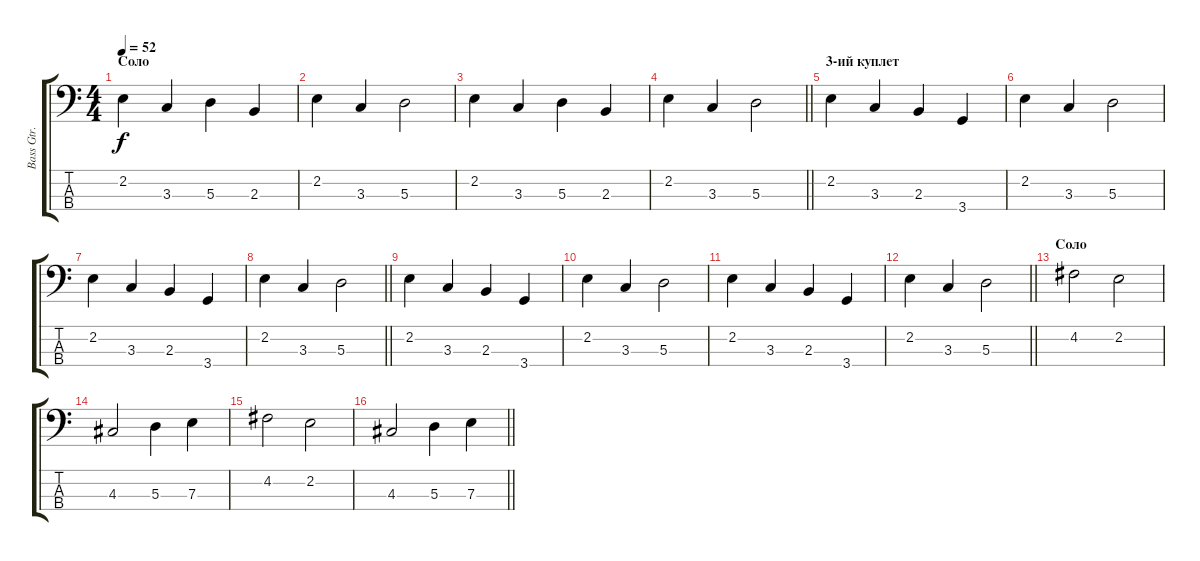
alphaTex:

\track ("Bass Gtr." "Bass Gtr.") {instrument electricbassfinger}
\staff {score tabs}
\tuning (G2 D2 A1 E1) {hide}
\ts (4 4)
\section ("" "Соло")
\tempo 52
\clef f4
\ks c
2.2.4{dy f} 3.3.4 5.3.4 2.3.4 |
2.2.4 3.3.4 5.3.2 |
2.2.4 3.3.4 5.3.4 2.3.4 |
\barLineRight lightlight
2.2.4 3.3.4 5.3.2 |
\section ("" "3-ий куплет")
2.2.4 3.3.4 2.3.4 3.4.4 |
2.2.4 3.3.4 5.3.2 |
2.2.4 3.3.4 2.3.4 3.4.4 |
\barLineRight lightlight
2.2.4 3.3.4 5.3.2 |
2.2.4 3.3.4 2.3.4 3.4.4 |
2.2.4 3.3.4 5.3.2 |
2.2.4 3.3.4 2.3.4 3.4.4 |
\barLineRight lightlight
2.2.4 3.3.4 5.3.2 |
\section ("" "Соло")
4.2.2 2.2.2 |
4.3.2 5.3.4 7.3.4 |
4.2.2 2.2.2 |
\barLineRight lightlight
4.3.2 5.3.4 7.3.4
